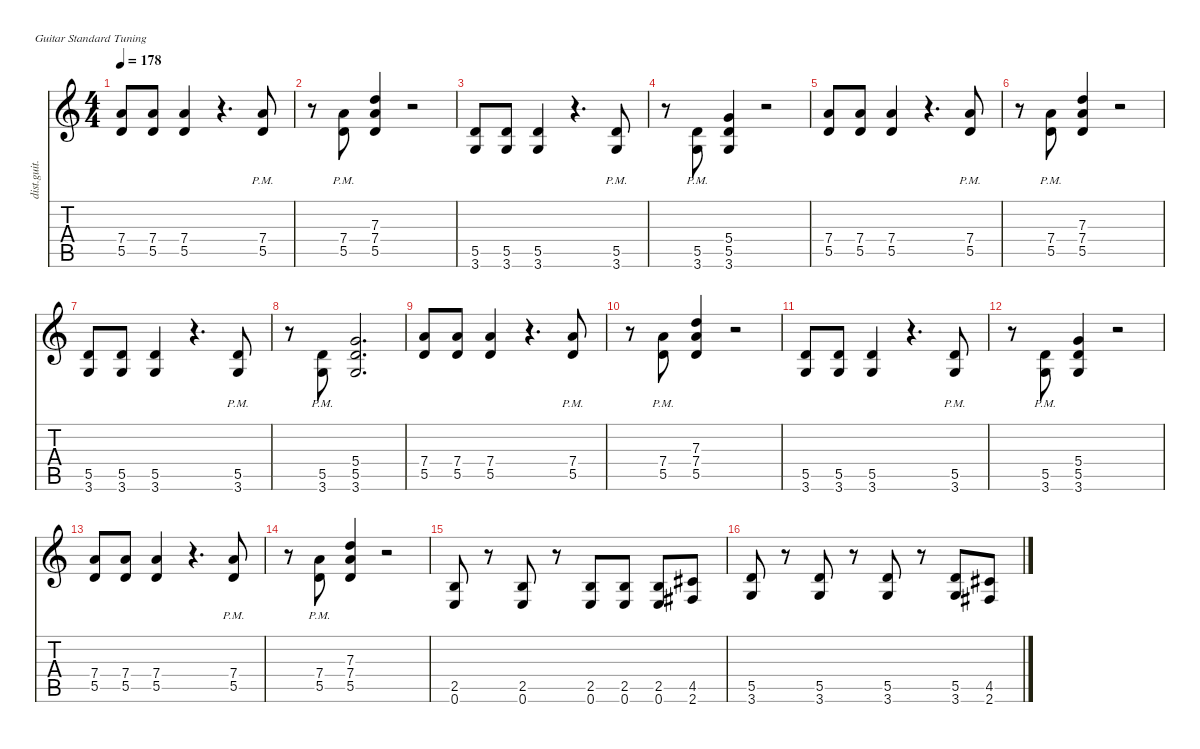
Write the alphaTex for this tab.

\defaultSystemsLayout 4
\hideDynamics
\bracketExtendMode nobrackets
\otherSystemsTrackNameOrientation horizontal
\track ("Guitar" "dist.guit.") {mute instrument distortionguitar}
\staff {score tabs}
\tuning (E4 B3 G3 D3 A2 E2)
\ts (4 4)
\beaming (8 2 2 2 2)
\tempo 178
\clef g2
\ks c
(7.4 5.5).8{dy f instrument distortionguitar beam Up} (7.4 5.5).8{beam Up} (7.4 5.5).4{beam Up} r.4{d beam Up} (7.4{pm} 5.5{pm}).8{beam Up} |
r.8{beam Down} (7.4{pm} 5.5{pm}).8{beam Up} (7.3 7.4 5.5).4{beam Up} r.2{beam Up} |
(5.5 3.6).8{beam Up} (5.5 3.6).8{beam Up} (5.5 3.6).4{beam Up} r.4{d beam Up} (5.5{pm} 3.6{pm}).8{beam Up} |
r.8{beam Down} (5.5{pm} 3.6{pm}).8{beam Up} (5.4 5.5 3.6).4{beam Up} r.2{beam Up} |
(7.4 5.5).8{beam Up} (7.4 5.5).8{beam Up} (7.4 5.5).4{beam Up} r.4{d beam Up} (7.4{pm} 5.5{pm}).8{beam Up} |
r.8{beam Down} (7.4{pm} 5.5{pm}).8{beam Up} (7.3 7.4 5.5).4{beam Up} r.2{beam Up} |
(5.5 3.6).8{beam Up} (5.5 3.6).8{beam Up} (5.5 3.6).4{beam Up} r.4{d beam Up} (5.5{pm} 3.6{pm}).8{beam Up} |
r.8{beam Down} (5.5{pm} 3.6{pm}).8{beam Up} (5.4 5.5 3.6).2{d beam Up} |
(7.4 5.5).8{beam Up} (7.4 5.5).8{beam Up} (7.4 5.5).4{beam Up} r.4{d beam Up} (7.4{pm} 5.5{pm}).8{beam Up} |
r.8{beam Down} (7.4{pm} 5.5{pm}).8{beam Up} (7.3 7.4 5.5).4{beam Up} r.2{beam Up} |
(5.5 3.6).8{beam Up} (5.5 3.6).8{beam Up} (5.5 3.6).4{beam Up} r.4{d beam Up} (5.5{pm} 3.6{pm}).8{beam Up} |
r.8{beam Down} (5.5{pm} 3.6{pm}).8{beam Up} (5.4 5.5 3.6).4{beam Up} r.2{beam Up} |
(7.4 5.5).8{beam Up} (7.4 5.5).8{beam Up} (7.4 5.5).4{beam Up} r.4{d beam Up} (7.4{pm} 5.5{pm}).8{beam Up} |
r.8{beam Down} (7.4{pm} 5.5{pm}).8{beam Up} (7.3 7.4 5.5).4{beam Up} r.2{beam Up} |
(2.5 0.6).8{beam Up} r.8{beam Up} (2.5 0.6).8{beam Up} r.8{beam Up} (2.5 0.6).8{beam Up} (2.5 0.6).8{beam Up} (2.5 0.6).8{beam Up} (4.5{acc #} 2.6{acc #}).8{beam Up} |
(5.5 3.6).8{beam Up} r.8{beam Up} (5.5 3.6).8{beam Up} r.8{beam Up} (5.5 3.6).8{beam Up} r.8{beam Up} (5.5 3.6).8{beam Up} (4.5{acc #} 2.6{acc #}).8{beam Up}
